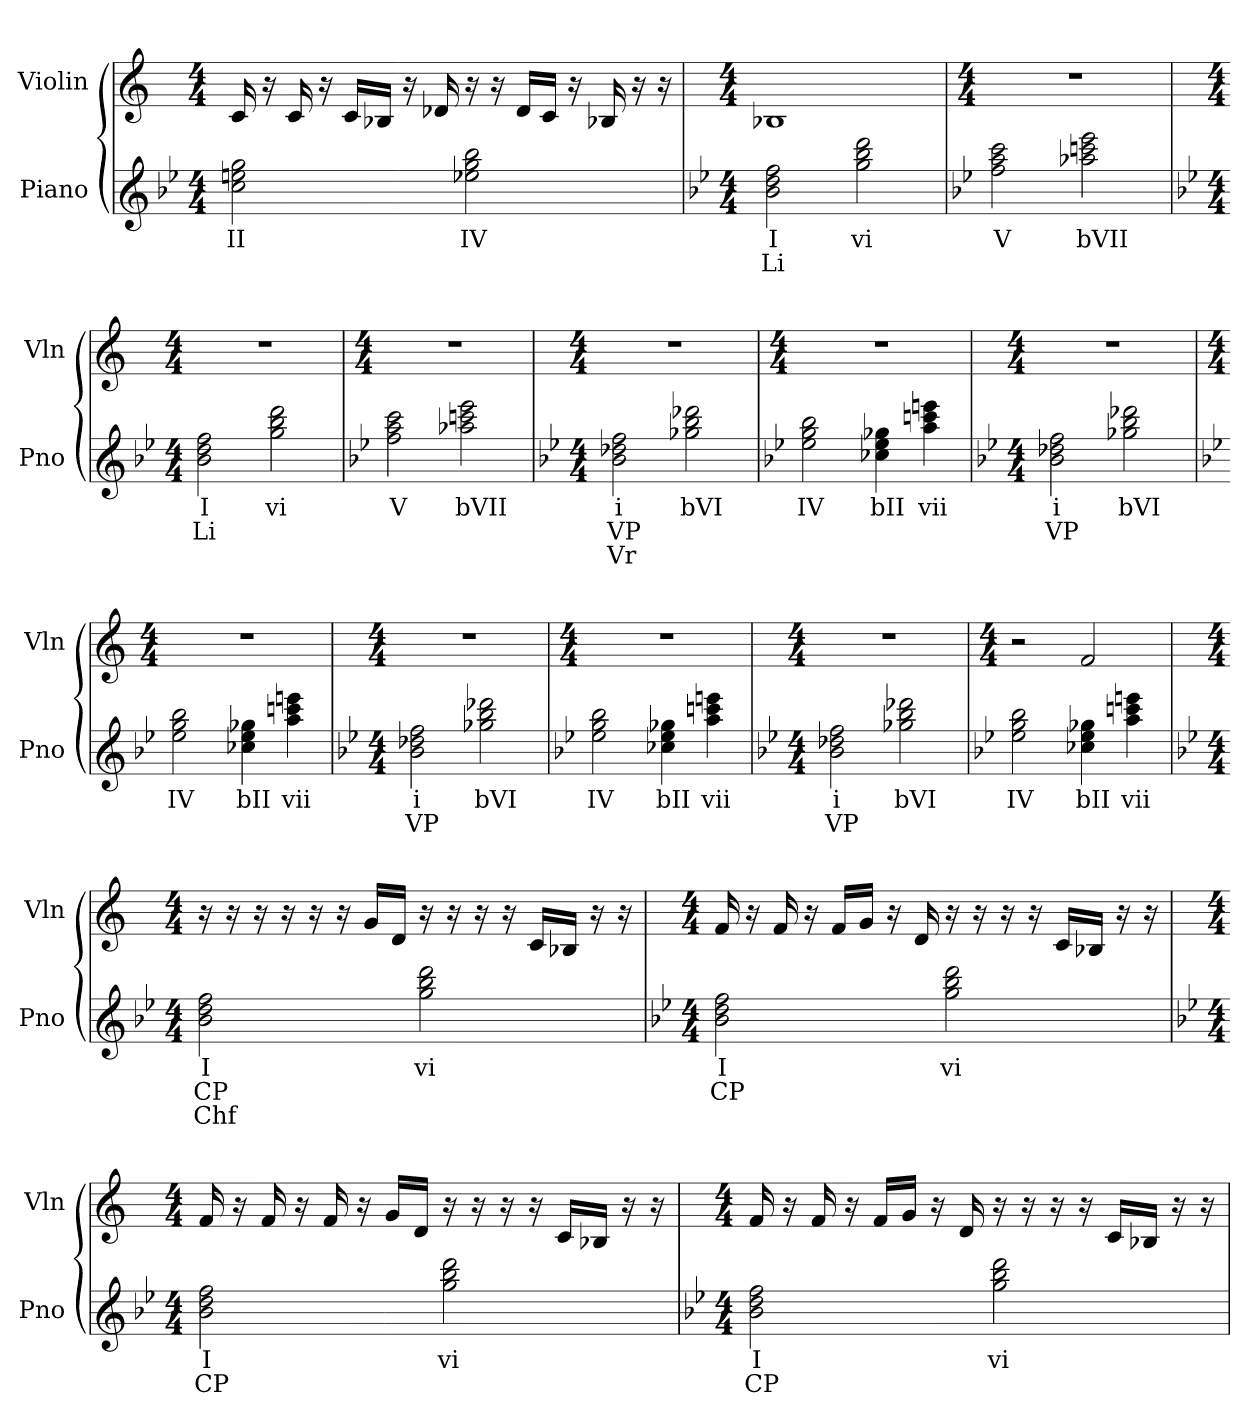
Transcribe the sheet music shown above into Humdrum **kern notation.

**kern	**text	**text	**text	**kern
*part2	*part2	*part2	*part2	*part1
*staff2	*staff2	*staff2	*staff2	*staff1
*I"Piano	*	*	*	*I"Violin
*I'Pno	*	*	*	*I'Vln
*k[b-e-]	*	*	*	*
*B-:	*	*	*	*
*M4/4	*	*	*	*M4/4
=	=	=	=	=
2cc 2een 2gg	II	.	.	16c
.	.	.	.	16r
.	.	.	.	16c
.	.	.	.	16r
.	.	.	.	16cLL
.	.	.	.	16B-XJJ
.	.	.	.	16r
.	.	.	.	16d-X
2ee-X 2gg 2bb-	IV	.	.	16r
.	.	.	.	16r
.	.	.	.	16d-LL
.	.	.	.	16cJJ
.	.	.	.	16r
.	.	.	.	16B-X
.	.	.	.	16r
.	.	.	.	16r
=	=	=	=	=
*k[b-e-]	*	*	*	*
*B-:	*	*	*	*
*M4/4	*	*	*	*M4/4
2b- 2dd 2ff	I	Li	.	1B-X
2gg 2bb- 2ddd	vi	.	.	.
=	=	=	=	=
*k[b-e-]	*	*	*	*
*B-:	*	*	*	*
*	*	*	*	*M4/4
2ff 2aa 2ccc	V	.	.	1r
2aa-X 2cccn 2eee-	bVII	.	.	.
=	=	=	=	=
*k[b-e-]	*	*	*	*
*B-:	*	*	*	*
*M4/4	*	*	*	*M4/4
2b- 2dd 2ff	I	Li	.	1r
2gg 2bb- 2ddd	vi	.	.	.
=	=	=	=	=
*k[b-e-]	*	*	*	*
*B-:	*	*	*	*
*	*	*	*	*M4/4
2ff 2aa 2ccc	V	.	.	1r
2aa-X 2cccn 2eee-	bVII	.	.	.
=	=	=	=	=
*k[b-e-]	*	*	*	*
*B-:	*	*	*	*
*M4/4	*	*	*	*M4/4
2b- 2dd-X 2ff	i	VP	Vr	1r
2gg-X 2bb- 2ddd-X	bVI	.	.	.
=	=	=	=	=
*k[b-e-]	*	*	*	*
*B-:	*	*	*	*
*	*	*	*	*M4/4
2ee- 2gg 2bb-	IV	.	.	1r
4cc-X 4ee- 4gg-X	bII	.	.	.
4aa 4cccn 4eeen	vii	.	.	.
=	=	=	=	=
*k[b-e-]	*	*	*	*
*B-:	*	*	*	*
*M4/4	*	*	*	*M4/4
2b- 2dd-X 2ff	i	VP	.	1r
2gg-X 2bb- 2ddd-X	bVI	.	.	.
=	=	=	=	=
*k[b-e-]	*	*	*	*
*B-:	*	*	*	*
*	*	*	*	*M4/4
2ee- 2gg 2bb-	IV	.	.	1r
4cc-X 4ee- 4gg-X	bII	.	.	.
4aa 4cccn 4eeen	vii	.	.	.
=	=	=	=	=
*k[b-e-]	*	*	*	*
*B-:	*	*	*	*
*M4/4	*	*	*	*M4/4
2b- 2dd-X 2ff	i	VP	.	1r
2gg-X 2bb- 2ddd-X	bVI	.	.	.
=	=	=	=	=
*k[b-e-]	*	*	*	*
*B-:	*	*	*	*
*	*	*	*	*M4/4
2ee- 2gg 2bb-	IV	.	.	1r
4cc-X 4ee- 4gg-X	bII	.	.	.
4aa 4cccn 4eeen	vii	.	.	.
=	=	=	=	=
*k[b-e-]	*	*	*	*
*B-:	*	*	*	*
*M4/4	*	*	*	*M4/4
2b- 2dd-X 2ff	i	VP	.	1r
2gg-X 2bb- 2ddd-X	bVI	.	.	.
=	=	=	=	=
*k[b-e-]	*	*	*	*
*B-:	*	*	*	*
*	*	*	*	*M4/4
2ee- 2gg 2bb-	IV	.	.	2r
4cc-X 4ee- 4gg-X	bII	.	.	2f
4aa 4cccn 4eeen	vii	.	.	.
=	=	=	=	=
*k[b-e-]	*	*	*	*
*B-:	*	*	*	*
*M4/4	*	*	*	*M4/4
2b- 2dd 2ff	I	CP	Chf	16r
.	.	.	.	16r
.	.	.	.	16r
.	.	.	.	16r
.	.	.	.	16r
.	.	.	.	16r
.	.	.	.	16gLL
.	.	.	.	16dJJ
2gg 2bb- 2ddd	vi	.	.	16r
.	.	.	.	16r
.	.	.	.	16r
.	.	.	.	16r
.	.	.	.	16cLL
.	.	.	.	16B-XJJ
.	.	.	.	16r
.	.	.	.	16r
=	=	=	=	=
*k[b-e-]	*	*	*	*
*B-:	*	*	*	*
*M4/4	*	*	*	*M4/4
2b- 2dd 2ff	I	CP	.	16f
.	.	.	.	16r
.	.	.	.	16f
.	.	.	.	16r
.	.	.	.	16fLL
.	.	.	.	16gJJ
.	.	.	.	16r
.	.	.	.	16d
2gg 2bb- 2ddd	vi	.	.	16r
.	.	.	.	16r
.	.	.	.	16r
.	.	.	.	16r
.	.	.	.	16cLL
.	.	.	.	16B-XJJ
.	.	.	.	16r
.	.	.	.	16r
=	=	=	=	=
*k[b-e-]	*	*	*	*
*B-:	*	*	*	*
*M4/4	*	*	*	*M4/4
2b- 2dd 2ff	I	CP	.	16f
.	.	.	.	16r
.	.	.	.	16f
.	.	.	.	16r
.	.	.	.	16f
.	.	.	.	16r
.	.	.	.	16gLL
.	.	.	.	16dJJ
2gg 2bb- 2ddd	vi	.	.	16r
.	.	.	.	16r
.	.	.	.	16r
.	.	.	.	16r
.	.	.	.	16cLL
.	.	.	.	16B-XJJ
.	.	.	.	16r
.	.	.	.	16r
=	=	=	=	=
*k[b-e-]	*	*	*	*
*B-:	*	*	*	*
*M4/4	*	*	*	*M4/4
2b- 2dd 2ff	I	CP	.	16f
.	.	.	.	16r
.	.	.	.	16f
.	.	.	.	16r
.	.	.	.	16fLL
.	.	.	.	16gJJ
.	.	.	.	16r
.	.	.	.	16d
2gg 2bb- 2ddd	vi	.	.	16r
.	.	.	.	16r
.	.	.	.	16r
.	.	.	.	16r
.	.	.	.	16cLL
.	.	.	.	16B-XJJ
.	.	.	.	16r
.	.	.	.	16r
=	=	=	=	=
*-	*-	*-	*-	*-
